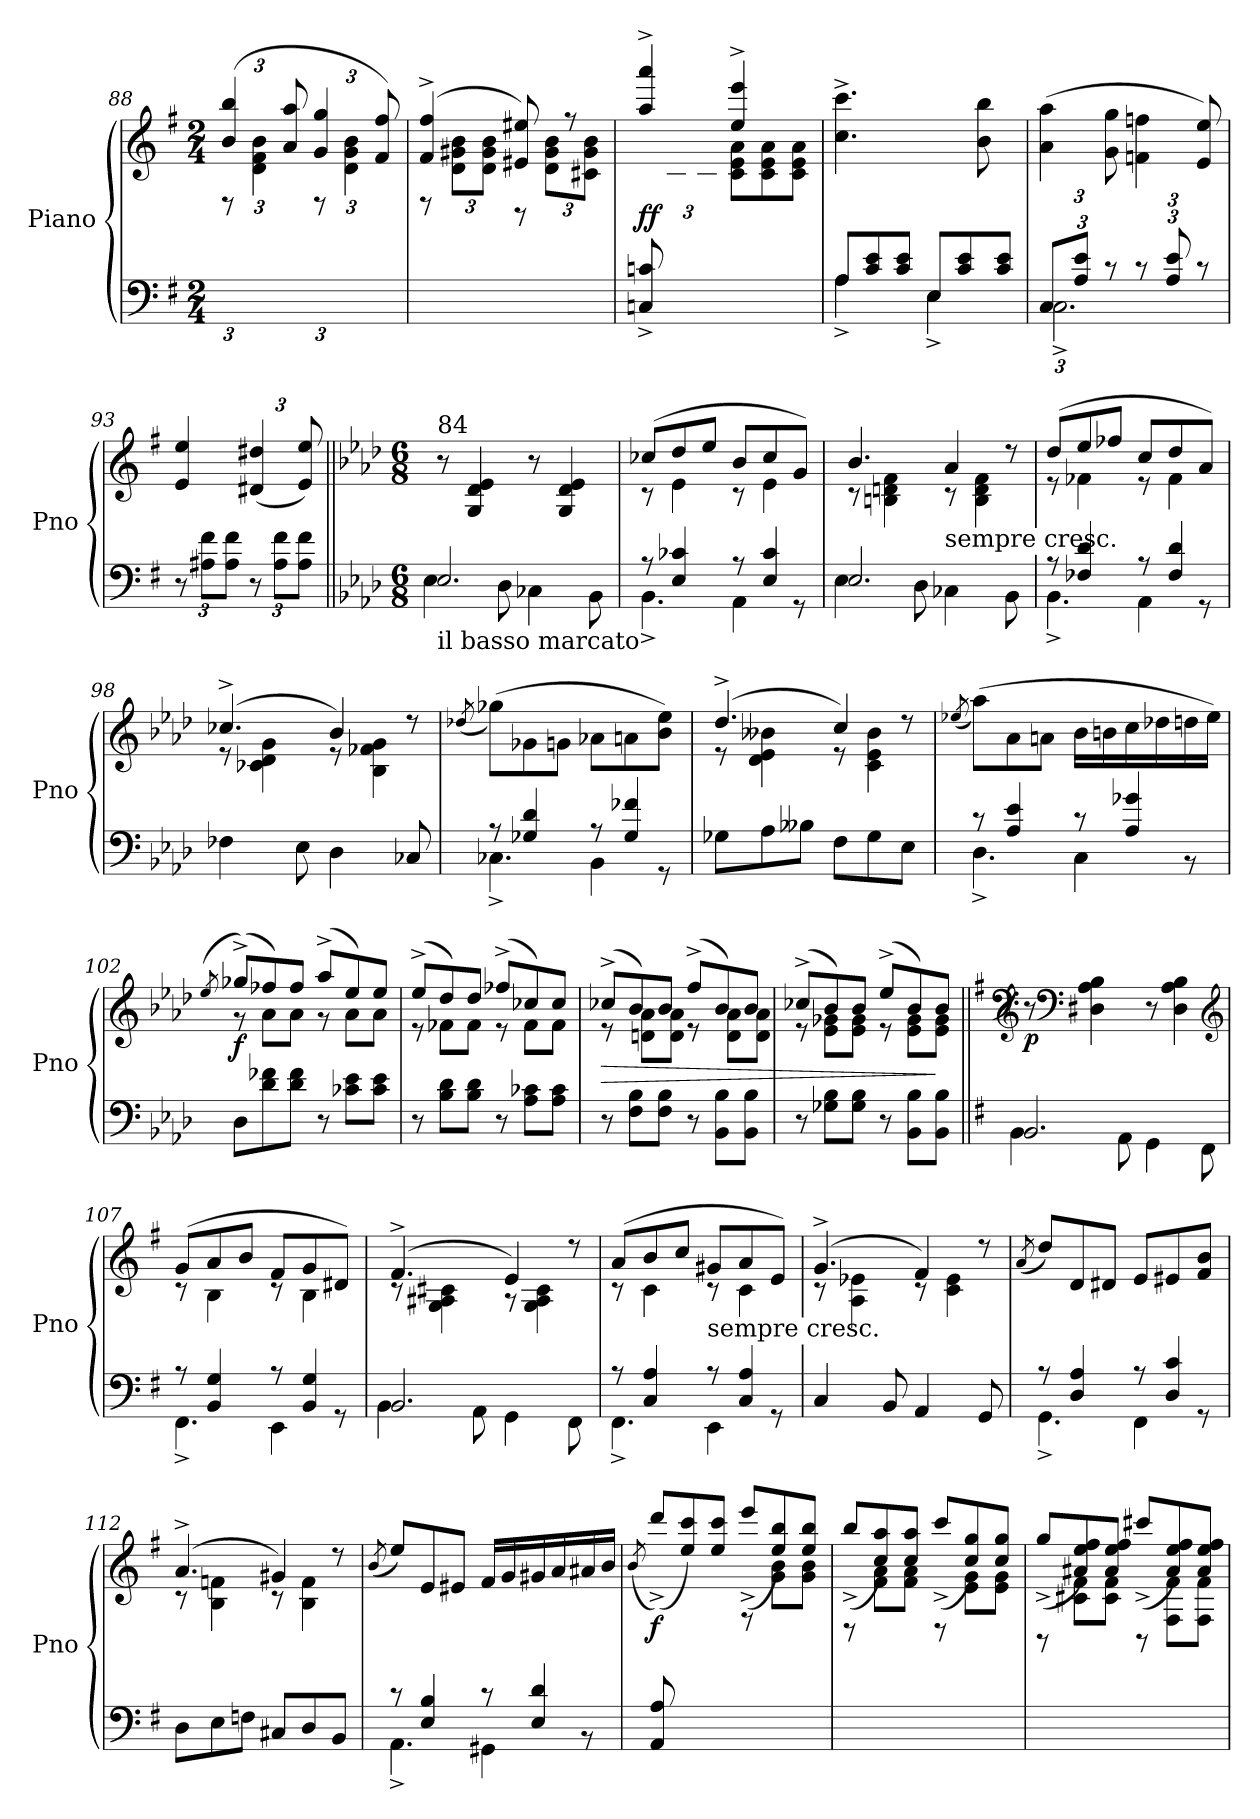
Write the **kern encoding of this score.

**kern	**kern	**dynam
*part1	*part1	*part1
*staff2	*staff1	*staff1/2
*I"Piano	*	*
*I'Pno	*	*
*clefF4	*clefG2	*
*k[f#]	*k[f#]	*
*G:	*G:	*
*M2/4	*M2/4	*
*Xbrackettup	*Xbrackettup	*
=88	=88	=88
*	*^	*
12raa	(6b/ 6bb/	12ryy	.
6ryy	.	6d\ 6f#\ 6b\	.
.	12a/ 12aa/	.	.
12raa	6g/ 6gg/	12ryy	.
6ryy	.	6d\ 6g\ 6b\	.
.	12f#/ 12ff#/)	.	.
=89	=89	=89	=89
*Xtuplet	*	*	*
12raa	(4f#/^ 4ff#/^	12ryy	.
6ryy	.	12d\ 12g#X\ 12b\L	.
.	.	12d\ 12g#\ 12b\J	.
12rff	8e#X/ 8ee#X/)	12ryy	.
6ryy	.	12d\ 12g#\ 12b\L	.
.	8rff	.	.
.	.	12c#X\ 12g#\ 12b\J	.
=90	=90	=90	=90
!	!	!	!LO:DY:b
12Cn/^ 12cn/^L	4aa/^ 4aaa/^	12ryy	ff
12%5ryy	.	12cn\ 12e\ 12a\	.
.	.	12c\ 12e\ 12a\J	.
*	*	*Xtuplet	*
.	4ee/^ 4eee/^	12c\ 12e\ 12a\L	.
.	.	12c\ 12e\ 12a\	.
.	.	12c\ 12e\ 12a\J	.
*	*v	*v	*
=91	=91	=91
*^	*	*
12A/L	4A^\	4.cc\^ 4.ccc\^	.
12c/ 12e/	.	.	.
12c/ 12e/J	.	.	.
12E/L	4E^\	.	.
12c/ 12e/	.	.	.
.	.	8b\ 8bb\	.
12c/ 12e/J	.	.	.
=92	=92	=92	=92
*tuplet	*	*tuplet	*
12C/L	3.C^\	(6a\ 6aa\	.
12A/ 12e/J	.	.	.
12rc	.	12g\ 12gg\	.
12rc	.	6fn\ 6ffn\	.
12A/ 12e/	.	.	.
12rc	.	12e/ 12ee/)	.
*v	*v	*	*
!!LO:LB:g=z
=93	=93	=93
12r	4e/ 4ee/	.
12A#X\ 12f#\L	.	.
12A#\ 12f#\J	.	.
12r	(6d#X/ 6dd#X/	.
12A#\ 12f#\L	.	.
12A#\ 12f#\J	12e/ 12ee/)	.
=94||	=94||	=94||
*k[b-e-a-d-]	*k[b-e-a-d-]	*
*A-:	*A-:	*
*M6/8	*M6/8	*
*^	*	*
!	!	!LO:TX:a:t=84	!
!LO:TX:b:t=il basso marcato	!	!	!
2.E-/	4E-\	8r	.
.	.	4G/ 4d-/ 4e-/	.
.	8D-\	.	.
.	4C-X\	8r	.
.	.	4G/ 4d-/ 4e-/	.
.	8BB-\	.	.
=95	=95	=95	=95
*	*	*^	*
8rA	4.BB-^\	(8cc-X/L	8rc	.
4E-/ 4c-X/	.	8dd-/	4e-\	.
.	.	8ee-/J	.	.
8rA	4AA-\	8b-/L	8rc	.
4E-/ 4c-/	.	8cc-/	4e-\	.
.	8rGG	8g/J)	.	.
=96	=96	=96	=96	=96
2.E-/	4E-\	4.b-/	8rc	.
.	.	.	4Bn\ 4dn\ 4f\	.
.	8D-\	.	.	.
!	!	!LO:TX:b:t=sempre cresc.	!	!
.	4C-X\	4a-/	8rc	.
.	.	.	4B\ 4d\ 4f\	.
.	8BB-\	8rdd	.	.
=97	=97	=97	=97	=97
8rA	4.BB-^\	(8dd-/L	8re	.
4F-X/ 4d-/	.	8ee-/	4f-X\	.
.	.	8ff-X/J	.	.
8rA	4AA-\	8cc/L	8re	.
4F-/ 4d-/	.	8dd-/	4f-\	.
.	8rGG	8a-/J)	.	.
*v	*v	*	*	*
!!LO:PB:g=z	!!
=98	=98	=98	=98
4F-X\	(4.cc-X^/	8re	.
.	.	4c-X\ 4d-\ 4g\	.
8E-\	.	.	.
4D-\	4b-/)	8re	.
.	.	4B-\ 4f-X\ 4g\	.
8C-X/	8r	.	.
*	*v	*v	*
=99	=99	=99
.	(8qdd-X/	.
*^	*	*
*	*^	*	*
8rA	4.C-X^\	8ryy	(8gg-X\L)	.
*	*v	*v	*	*
4G-X/ 4d-/	.	8g-X\	.
.	.	8gn\J	.
8rA	4BB-\	8a-X\L	.
4G-/ 4f-X/	.	8an\	.
*	*^	*	*
.	8ryy	8rGG	8b-\ 8ee-\J)	.
*v	*v	*v	*	*
=100	=100	=100
*	*^	*
8G-X\L	(4.dd-^/	8re	.
8A-\	.	4d-\ 4e-\ 4b--X\	.
8B--X\J	.	.	.
8F\L	4cc/)	8re	.
8G-\	.	4c\ 4e-\ 4b--\	.
8E-\J	8rdd	.	.
*	*v	*v	*
=101	=101	=101
.	(8qee-X/	.
*^	*	*
8rc	4.D-^\	(8aa-\L)	.
4A-/ 4e-/	.	8a-\	.
.	.	8an\J	.
8rc	4C\	16b-\LL	.
.	.	16bn\	.
4A-/ 4g-X/	.	16cc\	.
.	.	16dd-X\	.
.	8rBB	16ddn\	.
.	.	16ee-\JJ)	.
*v	*v	*	*
=102	=102	=102
.	(8qee-/	.
*	*^	*
!	!	!	!LO:DY:b
8D-\L	(8gg-X^/L)	8rg	f
8d-\ 8f-X\	8ff-X/)	8a-\L	.
8d-\ 8f-\J	8ff-/J	8a-\J	.
8r	(8aa-^/L	8rg	.
8c-X\ 8e-\L	8ee-/)	8a-\L	.
8c-\ 8e-\J	8ee-/J	8a-\J	.
!!LO:LB:g=z	!!
=103	=103	=103	=103
8r	(8ee-^/L	8re	.
8B-\ 8d-\L	8dd-/)	8f-X\L	.
8B-\ 8d-\J	8dd-/J	8f-\J	.
8r	(8ff-X^/L	8re	.
8A-\ 8c-X\L	8cc-X/)	8f-\L	.
8A-\ 8c-\J	8cc-/J	8f-\J	.
=104	=104	=104	=104
!	!	!	!LO:HP:b
8r	(8cc-X^/L	8re	>
8F\ 8B-\L	8b-/)	8dn\ 8a-\L	.
8F\ 8B-\J	8b-/J	8d\ 8a-\J	.
8r	(8ff^/L	8re	.
8BB-\ 8B-\L	8b-/)	8d\ 8a-\L	.
8BB-\ 8B-\J	8b-/J	8d\ 8a-\J	.
=105	=105	=105	=105
8r	(8cc-X^/L	8re	.
8G-X\ 8B-\L	8b-/)	8e-\ 8g-X\L	.
8G-\ 8B-\J	8b-/J	8e-\ 8g-\J	.
8r	(8ee-^/L	8re	.
8BB-\ 8B-\L	8b-/)	8e-\ 8g-\L	.
8BB-\ 8B-\J	8b-/J	8e-\ 8g-\J	]
*	*v	*v	*
=106||	=106||	=106||
*k[f#]	*k[f#]	*
*G:	*G:	*
*^	*^	*
!	!	!	!	!LO:DY:b
*	*	*v	*v	*
2.BB/	4BB\	8r	p
*	*	*clefF4	*
.	.	4D#X\ 4A\ 4B\	.
.	8AA\	.	.
.	4GG\	8r	.
.	.	4D#\ 4A\ 4B\	.
.	8FF#\	.	.
*	*	*clefG2	*
=107	=107	=107	=107
*	*	*^	*
8rA	4.FF#^\	(8g/L	8rc	.
4BB/ 4G/	.	8a/	4B\	.
.	.	8b/J	.	.
8rA	4EE\	8f#/L	8rc	.
4BB/ 4G/	.	8g/	4B\	.
.	8rGG	8d#X/J)	.	.
!!LO:LB:g=z	!!
=108	=108	=108	=108	=108
2.BB/	4BB\	(4.f#^/	8rc	.
.	.	.	4G\ 4A#X\ 4c#X\	.
.	8AA\	.	.	.
.	4GG\	4e/)	8rA	.
.	.	.	4G\ 4A#\ 4c#\	.
.	8FF#\	8r	.	.
=109	=109	=109	=109	=109
8rA	4.FF#^\	(8a/L	8rc	.
4C/ 4A/	.	8b/	4c\	.
.	.	8cc/J	.	.
!	!	!LO:TX:b:t=sempre cresc.	!	!
8rA	4EE\	8g#X/L	8rc	.
4C/ 4A/	.	8a/	4c\	.
.	8rGG	8e/J)	.	.
*v	*v	*	*	*
=110	=110	=110	=110
4C/	(4.g^/	8rc	.
.	.	4A\ 4e-X\	.
8BB/	.	.	.
4AA/	4f#/)	8rc	.
.	.	4c\ 4e-\	.
8GG/	8r	.	.
*	*v	*v	*
=111	=111	=111
.	(8qa/	.
*^	*	*
*	*^	*	*
8rA	4.GG^\	8ryy	8dd/L)	.
*	*v	*v	*	*
4D/ 4A/	.	8d/	.
.	.	8d#X/J	.
8rA	4FF#\	8e/L	.
4D/ 4c/	.	8e#X/	.
*	*^	*	*
.	8ryy	8rGG	8f#/ 8b/J	.
*v	*v	*v	*	*
=112	=112	=112
*	*^	*
8D\L	(4.a^/	8rc	.
8E\	.	4B\ 4fn\	.
8Fn\J	.	.	.
8C#X/L	4g#X/)	8rc	.
8D/	.	4B\ 4f\	.
8BB/J	8rdd	.	.
*	*v	*v	*
=113	=113	=113
.	(8qb/	.
*^	*	*
8rc	4.AA^\	8ee/L)	.
4E/ 4B/	.	8e/	.
.	.	8e#X/J	.
8rc	4GG#X\	16f#/LL	.
.	.	16g/	.
4E/ 4d/	.	16g#X/	.
.	.	16a/	.
.	8rBB	16a#X/	.
.	.	16b/JJ	.
*v	*v	*	*
!!LO:LB:g=z
=114	=114	=114
.	(8qb/	.
*	*^	*
!	!	!	!LO:DY:b
8AA/ 8A/L	(8ddd^/L)	8ryy	f
4ryy	8ee/ 8ccc/)	8a\ 8cc\	.
.	8ee/ 8ccc/J	8a\ 8cc\J	.
8rccc	(8eee^/L	8ryy	.
4ryy	8ee/ 8bb/)	8g\ 8b\L	.
.	8ee/ 8bb/J	8g\ 8b\J	.
=115	=115	=115	=115
8raa	(8bb^/L	8ryy	.
4ryy	8cc/ 8aa/)	8f#\ 8a\L	.
.	8cc/ 8aa/J	8f#\ 8a\J	.
8raa	(8ccc^/L	8ryy	.
4ryy	8cc/ 8gg/)	8e\ 8g\L	.
.	8cc/ 8gg/J	8e\ 8g\J	.
=116	=116	=116	=116
8rff	(8gg^/L	8ryy	.
4ryy	8a#X/ 8ee/ 8ff#/)	8c#X\ 8f#\L	.
.	8a#/ 8ee/ 8ff#/J	8c#\ 8f#\J	.
8rff	(8ccc#X^/L	8ryy	.
4ryy	8a#/ 8ee/ 8ff#/)	8F#\ 8f#\L	.
.	8a#/ 8ee/ 8ff#/J	8F#\ 8f#\J	.
*	*v	*v	*
=	=	=
*-	*-	*-
